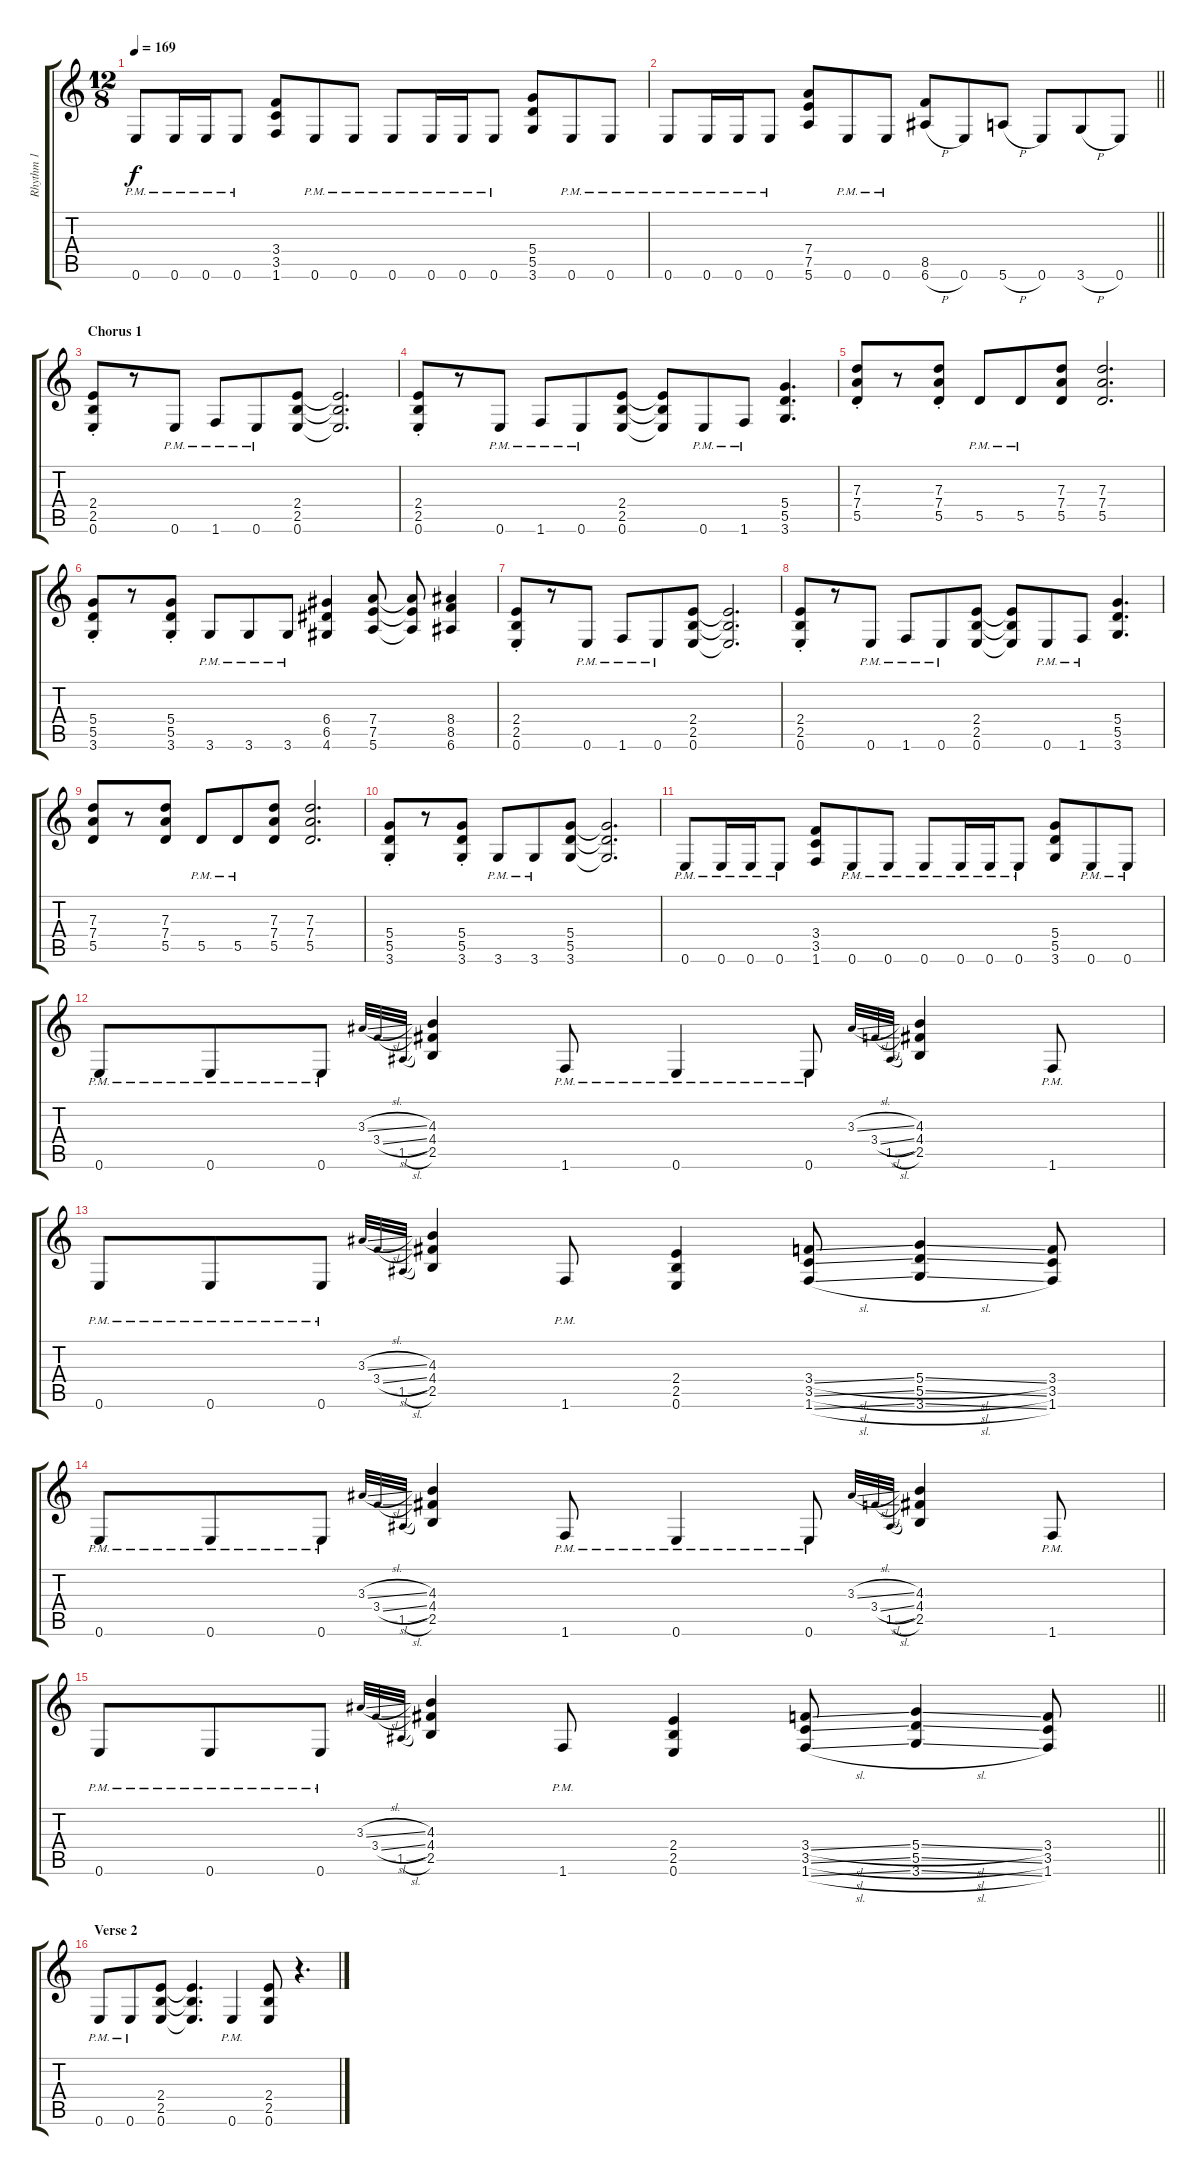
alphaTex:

\track ("Rhythm 1" "Rhythm 1") {instrument distortionguitar}
\staff {score tabs}
\tuning (E4 B3 G3 D3 A2 E2) {hide}
\ts (12 8)
\tempo 169
\clef g2
\ks c
0.6{pm}.8{dy f} 0.6{pm}.16 0.6{pm}.16 0.6{pm}.8 (3.4 3.5 1.6).8 0.6{pm}.8 0.6{pm}.8 0.6{pm}.8 0.6{pm}.16 0.6{pm}.16 0.6{pm}.8 (5.4 5.5 3.6).8 0.6{pm}.8 0.6{pm}.8 |
\barLineRight lightlight
0.6{pm}.8 0.6{pm}.16 0.6{pm}.16 0.6{pm}.8 (7.4 7.5 5.6).8 0.6{pm}.8 0.6{pm}.8 (8.5 6.6{h}).8 0.6.8 5.6{h}.8 0.6.8 3.6{h}.8 0.6.8 |
\section ("" "Chorus 1")
(2.4{st} 2.5{st} 0.6{st}).8 r.8 0.6{pm}.8 1.6{pm}.8 0.6{pm}.8 (2.4 2.5 0.6).8 (2.4{t} 2.5{t} 0.6{t}).2{d} |
(2.4{st} 2.5{st} 0.6{st}).8 r.8 0.6{pm}.8 1.6{pm}.8 0.6{pm}.8 (2.4 2.5 0.6).8 (2.4{t} 2.5{t} 0.6{t}).8 0.6{pm}.8 1.6{pm}.8 (5.4 5.5 3.6).4{d} |
(7.3{st} 7.4{st} 5.5{st}).8 r.8 (7.3{st} 7.4{st} 5.5{st}).8 5.5{pm}.8 5.5{pm}.8 (7.3 7.4 5.5).8 (7.3 7.4 5.5).2{d} |
(5.4{st} 5.5{st} 3.6{st}).8 r.8 (5.4{st} 5.5{st} 3.6{st}).8 3.6{pm}.8 3.6{pm}.8 3.6{pm}.8 (6.4 6.5 4.6).4 (7.4 7.5 5.6).8 (7.4{t} 7.5{t} 5.6{t}).8 (8.4 8.5 6.6).4 |
(2.4{st} 2.5{st} 0.6{st}).8 r.8 0.6{pm}.8 1.6{pm}.8 0.6{pm}.8 (2.4 2.5 0.6).8 (2.4{t} 2.5{t} 0.6{t}).2{d} |
(2.4{st} 2.5{st} 0.6{st}).8 r.8 0.6{pm}.8 1.6{pm}.8 0.6{pm}.8 (2.4 2.5 0.6).8 (2.4{t} 2.5{t} 0.6{t}).8 0.6{pm}.8 1.6{pm}.8 (5.4 5.5 3.6).4{d} |
(7.3 7.4 5.5).8 r.8 (7.3 7.4 5.5).8 5.5{pm}.8 5.5{pm}.8 (7.3 7.4 5.5).8 (7.3 7.4 5.5).2{d} |
(5.4{st} 5.5{st} 3.6{st}).8 r.8 (5.4{st} 5.5{st} 3.6{st}).8 3.6{pm}.8 3.6{pm}.8 (5.4 5.5 3.6).8 (5.4{t} 5.5{t} 3.6{t}).2{d} |
0.6{pm}.8 0.6{pm}.16 0.6{pm}.16 0.6{pm}.8 (3.4 3.5 1.6).8 0.6{pm}.8 0.6{pm}.8 0.6{pm}.8 0.6{pm}.16 0.6{pm}.16 0.6{pm}.8 (5.4 5.5 3.6).8 0.6{pm}.8 0.6{pm}.8 |
0.6{pm}.8 0.6{pm}.8 0.6{pm}.8 3.3{sl}.32{gr onbeat} 3.4{sl}.32{gr onbeat} 1.5{sl}.32{gr onbeat} (4.3 4.4 2.5).4 1.6{pm}.8 0.6{pm}.4 0.6{pm}.8 3.3{sl}.32{gr onbeat} 3.4{sl}.32{gr onbeat} 1.5{sl}.32{gr onbeat} (4.3 4.4 2.5).4 1.6{pm}.8 |
0.6{pm}.8 0.6{pm}.8 0.6{pm}.8 3.3{sl}.32{gr onbeat} 3.4{sl}.32{gr onbeat} 1.5{sl}.32{gr onbeat} (4.3 4.4 2.5).4 1.6{pm}.8 (2.4 2.5 0.6).4 (3.4{sl} 3.5{sl} 1.6{sl}).8 (5.4{sl} 5.5{sl} 3.6{sl}).4 (3.4 3.5 1.6).8 |
0.6{pm}.8 0.6{pm}.8 0.6{pm}.8 3.3{sl}.32{gr onbeat} 3.4{sl}.32{gr onbeat} 1.5{sl}.32{gr onbeat} (4.3 4.4 2.5).4 1.6{pm}.8 0.6{pm}.4 0.6{pm}.8 3.3{sl}.32{gr onbeat} 3.4{sl}.32{gr onbeat} 1.5{sl}.32{gr onbeat} (4.3 4.4 2.5).4 1.6{pm}.8 |
\barLineRight lightlight
0.6{pm}.8 0.6{pm}.8 0.6{pm}.8 3.3{sl}.32{gr onbeat} 3.4{sl}.32{gr onbeat} 1.5{sl}.32{gr onbeat} (4.3 4.4 2.5).4 1.6{pm}.8 (2.4 2.5 0.6).4 (3.4{sl} 3.5{sl} 1.6{sl}).8 (5.4{sl} 5.5{sl} 3.6{sl}).4 (3.4 3.5 1.6).8 |
\section ("" "Verse 2")
0.6{pm}.8 0.6{pm}.8 (2.4 2.5 0.6).8 (2.4{t} 2.5{t} 0.6{t}).4{d} 0.6{pm}.4 (2.4 2.5 0.6).8 r.4{d}
